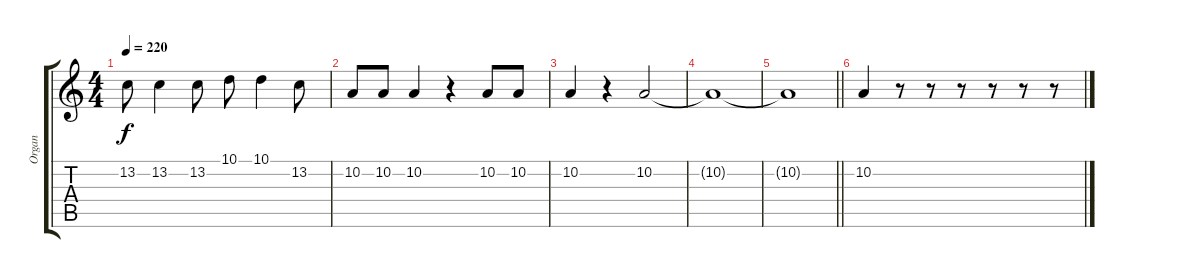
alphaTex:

\track ("Organ" "Organ") {instrument harmonica}
\staff {score tabs}
\tuning (E4 B3 G3 D3 A2 E2) {hide}
\ts (4 4)
\tempo 220
\clef g2
\ks c
13.2.8{dy f} 13.2.4 13.2.8 10.1.8 10.1.4 13.2.8 |
10.2.8 10.2.8 10.2.4 r.4 10.2.8 10.2.8 |
10.2.4 r.4 10.2.2 |
10.2{t}.1 |
\barLineRight lightlight
10.2{t}.1 |
10.2.4 r.8 r.8 r.8 r.8 r.8 r.8
